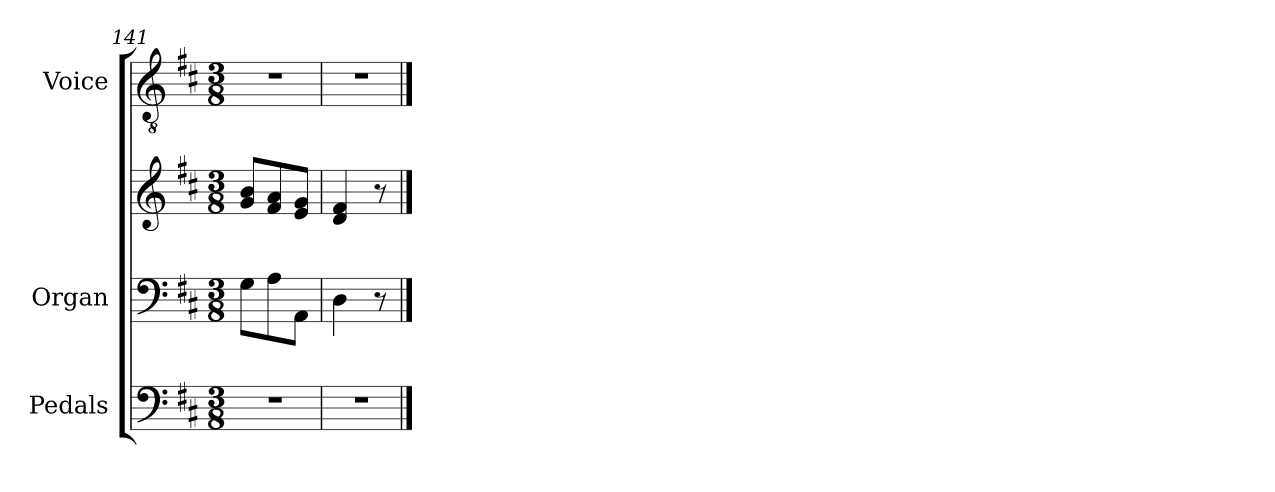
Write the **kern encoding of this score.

**kern	**kern	**kern	**kern
*part3	*part2	*part2	*part1
*staff4	*staff3	*staff2	*staff1
*I"Pedals	*I"Organ	*	*I"Voice
*I'Ped.	*I'Org.	*	*I'Voice
*clefF4	*clefF4	*clefG2	*clefGv2
*	*	*	*ITrd7c12
*k[f#c#]	*k[f#c#]	*k[f#c#]	*k[f#c#]
*b:	*b:	*b:	*b:
*M3/8	*M3/8	*M3/8	*M3/8
=141	=141	=141	=141
!LO:N:vis=1	!	!	!LO:N:vis=1
4.r	8Gi\L	8gi/ 8biL	4.r
.	8Ai\	8f#i/ 8ai	.
.	8AAi\J	8ei/ 8giJ	.
=142	=142	=142	=142
!LO:N:vis=1	!	!	!LO:N:vis=1
4.r	4Di\	4di/ 4f#i	4.r
.	8r	8r	.
==	==	==	==
*-	*-	*-	*-
